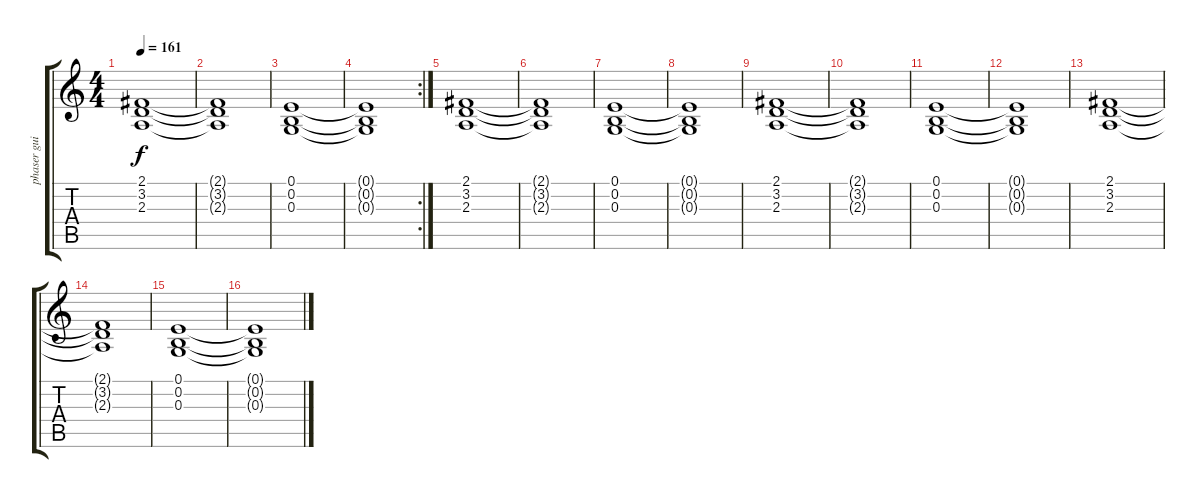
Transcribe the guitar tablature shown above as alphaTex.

\track ("phaser guitar" "phaser gui") {instrument fx6goblins}
\staff {score tabs}
\tuning (E4 B3 G3 D3 A2 E2) {hide}
\ts (4 4)
\tempo 161
\clef g2
\ks c
(2.1 3.2 2.3).1{dy f instrument fx6goblins} |
(2.1{t} 3.2{t} 2.3{t}).1 |
(0.1 0.2 0.3).1 |
\rc 2
(0.1{t} 0.2{t} 0.3{t}).1 |
(2.1 3.2 2.3).1 |
(2.1{t} 3.2{t} 2.3{t}).1 |
(0.1 0.2 0.3).1 |
(0.1{t} 0.2{t} 0.3{t}).1 |
(2.1 3.2 2.3).1 |
(2.1{t} 3.2{t} 2.3{t}).1 |
(0.1 0.2 0.3).1 |
(0.1{t} 0.2{t} 0.3{t}).1 |
(2.1 3.2 2.3).1 |
(2.1{t} 3.2{t} 2.3{t}).1 |
(0.1 0.2 0.3).1 |
(0.1{t} 0.2{t} 0.3{t}).1
